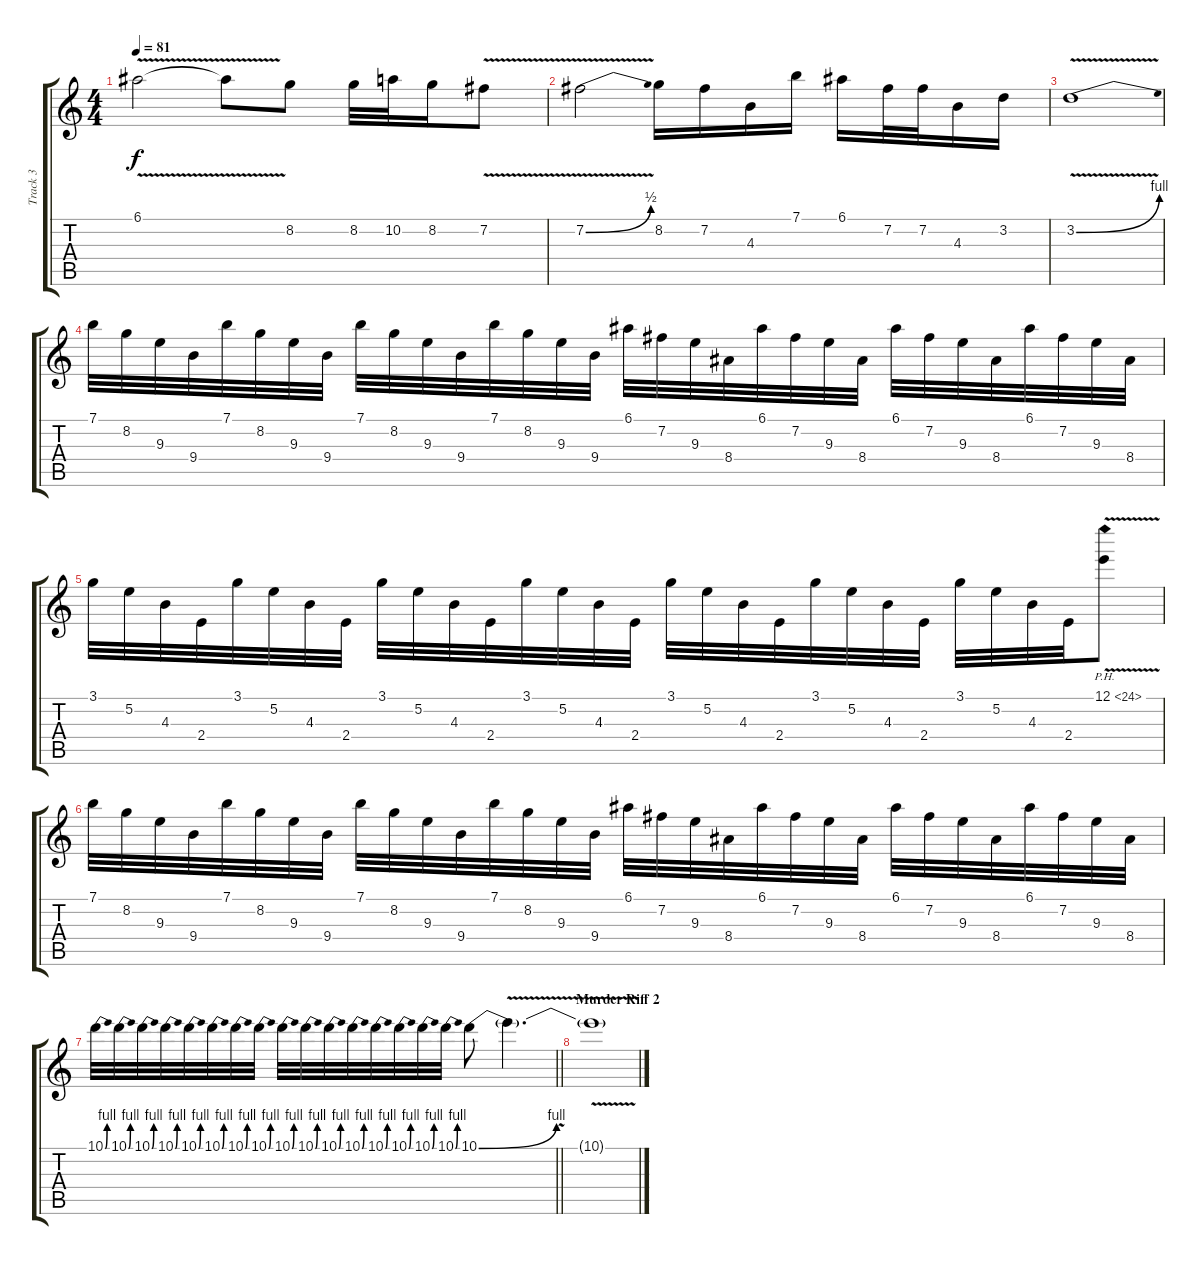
\track ("Track 3" "Track 3") {instrument distortionguitar}
\staff {score tabs}
\tuning (E4 B3 G3 D3 A2 E2) {hide}
\ts (4 4)
\tempo 81
\clef g2
\ks c
6.1{v}.2{dy f} 6.1{t}.8 8.2.8 8.2.32 10.2.32 8.2.16 7.2{v}.8 |
7.2{be (bend 0 0 60 2) v}.2 8.2.16 7.2.16 4.3.16 7.1.16 6.1.16 7.2.32 7.2.32 4.3.16 3.2.16 |
3.2{be (bend 0 0 60 4) v}.1 |
7.1.32 8.2.32 9.3.32 9.4.32 7.1.32 8.2.32 9.3.32 9.4.32 7.1.32 8.2.32 9.3.32 9.4.32 7.1.32 8.2.32 9.3.32 9.4.32 6.1.32 7.2.32 9.3.32 8.4.32 6.1.32 7.2.32 9.3.32 8.4.32 6.1.32 7.2.32 9.3.32 8.4.32 6.1.32 7.2.32 9.3.32 8.4.32 |
3.1.32 5.2.32 4.3.32 2.4.32 3.1.32 5.2.32 4.3.32 2.4.32 3.1.32 5.2.32 4.3.32 2.4.32 3.1.32 5.2.32 4.3.32 2.4.32 3.1.32 5.2.32 4.3.32 2.4.32 3.1.32 5.2.32 4.3.32 2.4.32 3.1.32 5.2.32 4.3.32 2.4.32 12.1{ph 12 v}.8 |
7.1.32 8.2.32 9.3.32 9.4.32 7.1.32 8.2.32 9.3.32 9.4.32 7.1.32 8.2.32 9.3.32 9.4.32 7.1.32 8.2.32 9.3.32 9.4.32 6.1.32 7.2.32 9.3.32 8.4.32 6.1.32 7.2.32 9.3.32 8.4.32 6.1.32 7.2.32 9.3.32 8.4.32 6.1.32 7.2.32 9.3.32 8.4.32 |
\barLineRight lightlight
10.1{be (bend 0 0 60 4)}.32 10.1{be (bend 0 0 60 4)}.32 10.1{be (bend 0 0 60 4)}.32 10.1{be (bend 0 0 60 4)}.32 10.1{be (bend 0 0 60 4)}.32 10.1{be (bend 0 0 60 4)}.32 10.1{be (bend 0 0 60 4)}.32 10.1{be (bend 0 0 60 4)}.32 10.1{be (bend 0 0 60 4)}.32 10.1{be (bend 0 0 60 4)}.32 10.1{be (bend 0 0 60 4)}.32 10.1{be (bend 0 0 60 4)}.32 10.1{be (bend 0 0 60 4)}.32 10.1{be (bend 0 0 60 4)}.32 10.1{be (bend 0 0 60 4)}.32 10.1{be (bend 0 0 60 4)}.32 10.1{be (bend 0 0 60 4)}.8 10.1{v t}.4{d} |
\section ("" "Murder Riff 2")
10.1{t}.1
